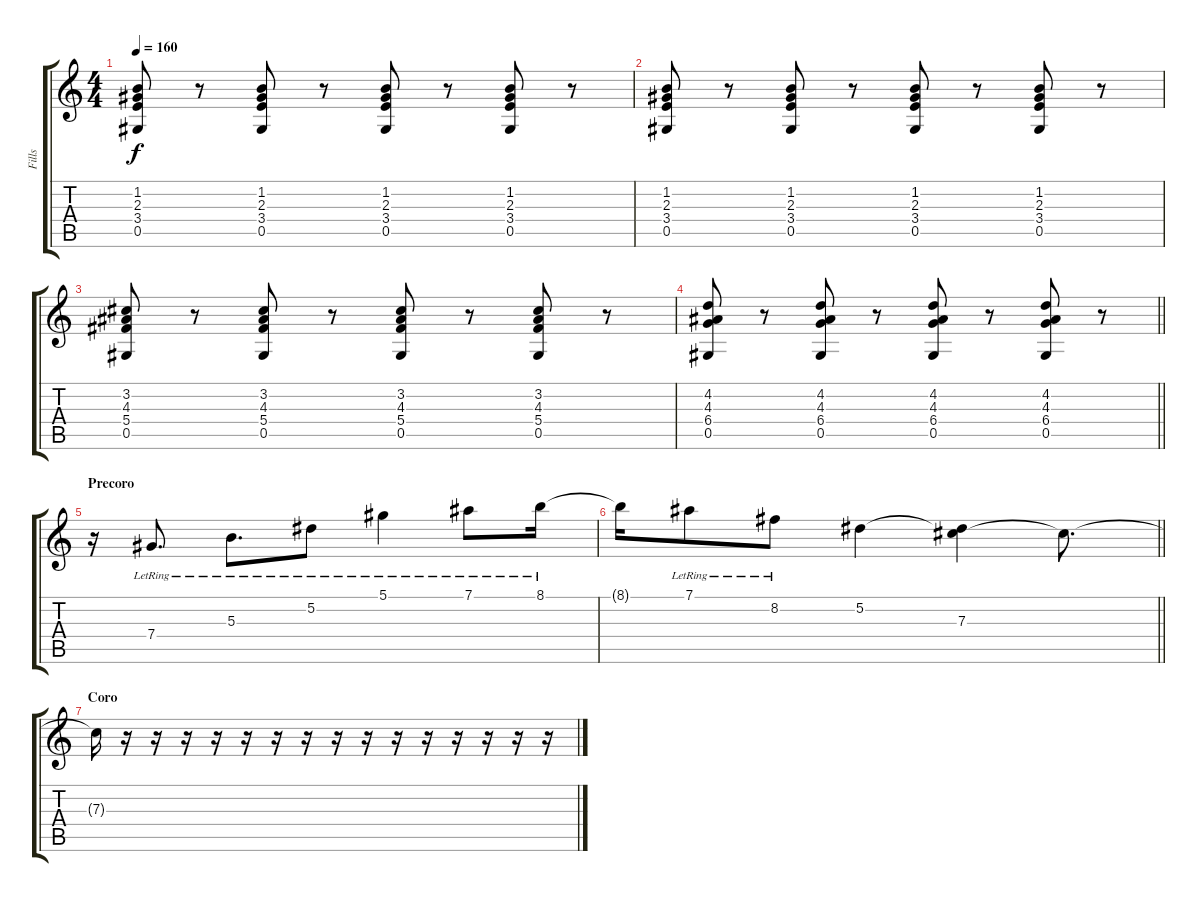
\track ("Fills" "Fills") {instrument distortionguitar}
\staff {score tabs}
\tuning (Eb4 Bb3 Gb3 Db3 Ab2 Db2) {hide}
\ts (4 4)
\tempo 160
\clef g2
\ks c
(1.2 2.3 3.4 0.5).8{dy f} r.8 (1.2 2.3 3.4 0.5).8 r.8 (1.2 2.3 3.4 0.5).8 r.8 (1.2 2.3 3.4 0.5).8 r.8 |
(1.2 2.3 3.4 0.5).8 r.8 (1.2 2.3 3.4 0.5).8 r.8 (1.2 2.3 3.4 0.5).8 r.8 (1.2 2.3 3.4 0.5).8 r.8 |
(3.2 4.3 5.4 0.5).8 r.8 (3.2 4.3 5.4 0.5).8 r.8 (3.2 4.3 5.4 0.5).8 r.8 (3.2 4.3 5.4 0.5).8 r.8 |
\barLineRight lightlight
(4.2 4.3 6.4 0.5).8 r.8 (4.2 4.3 6.4 0.5).8 r.8 (4.2 4.3 6.4 0.5).8 r.8 (4.2 4.3 6.4 0.5).8 r.8 |
\section ("" "Precoro")
r.16 7.4{lr}.8{d} 5.3{lr}.8{d} 5.2{lr}.8 5.1{lr}.4 7.1{lr}.8 8.1{lr}.16 |
\barLineRight lightlight
8.1{t}.16 7.1{lr}.8 8.2{lr}.8 5.2.4 (5.2{t} 7.3).4 7.3{t}.8{d} |
\section ("" "Coro")
7.3{t}.16 r.16 r.16 r.16 r.16 r.16 r.16 r.16 r.16 r.16 r.16 r.16 r.16 r.16 r.16 r.16
